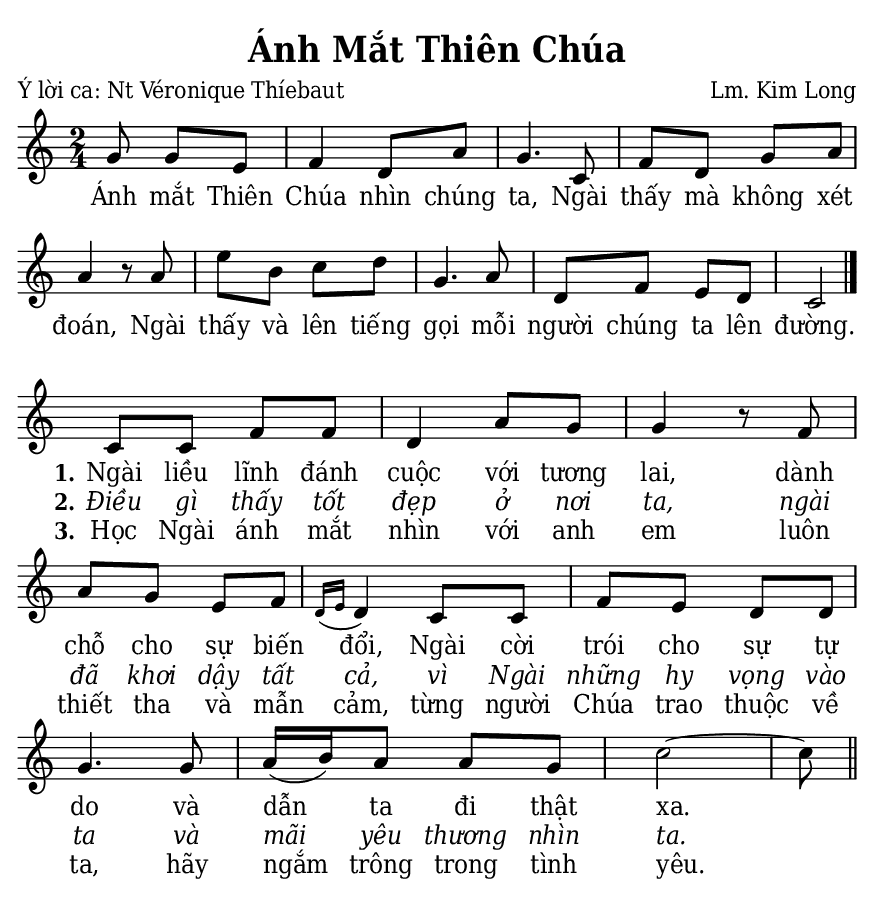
% Cài đặt chung
\version "2.24.3"
\include "english.ly"

\header {
  title = "Ánh Mắt Thiên Chúa"
  poet = "Ý lời ca: Nt Véronique Thíebaut"
  composer = "Lm. Kim Long"
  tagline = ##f
}

% Nhạc
nhacPhanMot = \relative c'' {
  \key c \major
  \time 2/4
  \partial 4. g8 g e |
  f4 d8 a' |
  g4. c,8 |
  f d g a |
  a4 r8 a |
  e' b c d |
  g,4. a8 |
  d, f e d |
  c2 \bar "|."
}

nhacPhanHai = \relative c' {
  \key c \major
  \time 2/4
  c8 c f f |
  d4 a'8 g |
  g4 r8 f |
  a g e f |
  \grace { d16 (e } d4) c8 c |
  f8 e d d |
  g4. g8 |
  a16 (b) a8 a g |
  c2 ~ |
  c8 \bar "||"
}

% Lời
loiPhanMot = \lyricmode {
  Ánh mắt Thiên Chúa nhìn chúng ta,
  Ngài thấy mà không xét đoán,
  Ngài thấy và lên tiếng gọi mỗi người chúng ta lên đường.
}

loiPhanHai = \lyricmode {
  <<
    {
      \set stanza = "1."
      Ngài liều lĩnh đánh cuộc với tương lai,
      dành chỗ cho sự biến đổi,
      Ngài cời trói cho sự tự do và dẫn ta đi thật xa.
    }
    \new Lyrics {
	    \set associatedVoice = "beSop"
	    \set stanza = "2."
      \override Lyrics.LyricText.font-shape = #'italic
      Điều gì thấy tốt đẹp ở nơi ta, ngài đã khơi dậy tất cả,
      vì Ngài những hy vọng vào ta và mãi yêu thương nhìn ta.
    }
    \new Lyrics {
	    \set associatedVoice = "beSop"
	    \set stanza = "3."
      Học Ngài ánh mắt nhìn với anh em luôn thiết tha và mẫn cảm,
      từng người Chúa trao thuộc về ta,
      hãy ngắm trông trong tình yêu.
    }
  >>
}

% Dàn trang
\paper {
  #(set-paper-size "a5")
  top-margin = 3\mm
  bottom-margin = 3\mm
  left-margin = 3\mm
  right-margin = 3\mm
  indent = #0
  #(define fonts
	 (make-pango-font-tree "Deja Vu Serif Condensed"
	 		       "Deja Vu Serif Condensed"
			       "Deja Vu Serif Condensed"
			       (/ 20 20)))
  print-page-number = ##f
}

\score {
  <<
    \new Staff <<
        \clef treble
        \new Voice = beSop {
          \nhacPhanMot
        }
      \new Lyrics \lyricsto beSop \loiPhanMot
    >>
  >>
  \layout {
    \override Lyrics.LyricSpace.minimum-distance = #1.2
    \override Score.BarNumber.break-visibility = ##(#f #f #f)
    \override Score.SpacingSpanner.uniform-stretching = ##t
    \override LyricHyphen.minimum-distance = #1
    ragged-last = ##f
  }
}

\score {
  <<
    \new Staff <<
        \clef treble
        \new Voice = beSop {
          \nhacPhanHai
        }
      \new Lyrics \lyricsto beSop \loiPhanHai
    >>
  >>
  \layout {
    \override Staff.TimeSignature.transparent = ##t
    \override Lyrics.LyricSpace.minimum-distance = #2
    \override Score.BarNumber.break-visibility = ##(#f #f #f)
    \override Score.SpacingSpanner.uniform-stretching = ##t
    ragged-last = ##f
  }
}
